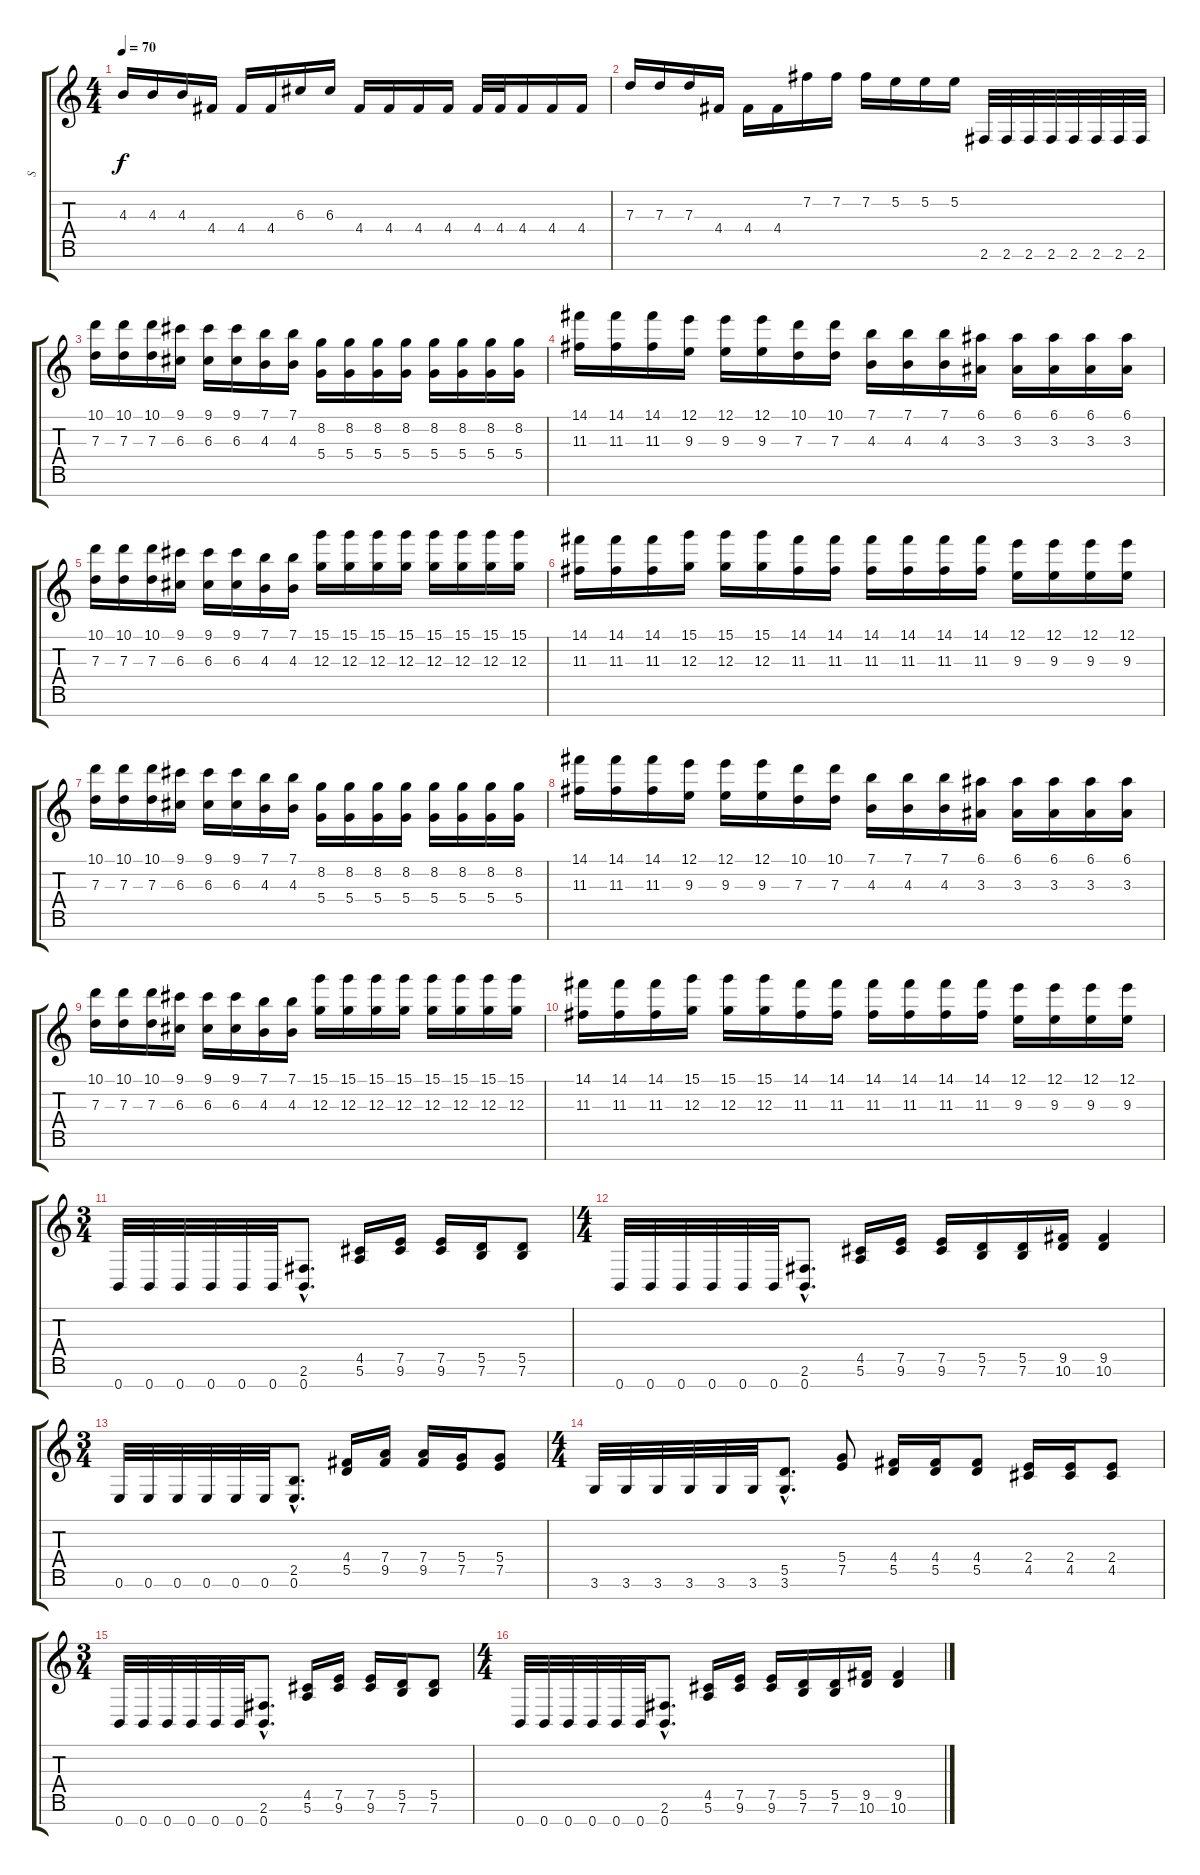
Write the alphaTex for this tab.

\track ("S" "S") {instrument distortionguitar}
\staff {score tabs}
\tuning (E4 B3 G3 D3 A2 E2 B1) {hide}
\ts (4 4)
\tempo 70
\clef g2
\ks c
4.3.16{dy f} 4.3.16 4.3.16 4.4.16 4.4.16 4.4.16 6.3.16 6.3.16 4.4.16 4.4.16 4.4.16 4.4.16 4.4.32 4.4.32 4.4.16 4.4.16 4.4.16 |
7.3.16 7.3.16 7.3.16 4.4.16 4.4.16 4.4.16 7.2.16 7.2.16 7.2.16 5.2.16 5.2.16 5.2.16 2.6.32 2.6.32 2.6.32 2.6.32 2.6.32 2.6.32 2.6.32 2.6.32 |
\section ("" " ")
(10.1 7.3).16 (10.1 7.3).16 (10.1 7.3).16 (9.1 6.3).16 (9.1 6.3).16 (9.1 6.3).16 (7.1 4.3).16 (7.1 4.3).16 (8.2 5.4).16 (8.2 5.4).16 (8.2 5.4).16 (8.2 5.4).16 (8.2 5.4).16 (8.2 5.4).16 (8.2 5.4).16 (8.2 5.4).16 |
(14.1 11.3).16 (14.1 11.3).16 (14.1 11.3).16 (12.1 9.3).16 (12.1 9.3).16 (12.1 9.3).16 (10.1 7.3).16 (10.1 7.3).16 (7.1 4.3).16 (7.1 4.3).16 (7.1 4.3).16 (6.1 3.3).16 (6.1 3.3).16 (6.1 3.3).16 (6.1 3.3).16 (6.1 3.3).16 |
(10.1 7.3).16 (10.1 7.3).16 (10.1 7.3).16 (9.1 6.3).16 (9.1 6.3).16 (9.1 6.3).16 (7.1 4.3).16 (7.1 4.3).16 (15.1 12.3).16 (15.1 12.3).16 (15.1 12.3).16 (15.1 12.3).16 (15.1 12.3).16 (15.1 12.3).16 (15.1 12.3).16 (15.1 12.3).16 |
(14.1 11.3).16 (14.1 11.3).16 (14.1 11.3).16 (15.1 12.3).16 (15.1 12.3).16 (15.1 12.3).16 (14.1 11.3).16 (14.1 11.3).16 (14.1 11.3).16 (14.1 11.3).16 (14.1 11.3).16 (14.1 11.3).16 (12.1 9.3).16 (12.1 9.3).16 (12.1 9.3).16 (12.1 9.3).16 |
(10.1 7.3).16 (10.1 7.3).16 (10.1 7.3).16 (9.1 6.3).16 (9.1 6.3).16 (9.1 6.3).16 (7.1 4.3).16 (7.1 4.3).16 (8.2 5.4).16 (8.2 5.4).16 (8.2 5.4).16 (8.2 5.4).16 (8.2 5.4).16 (8.2 5.4).16 (8.2 5.4).16 (8.2 5.4).16 |
(14.1 11.3).16 (14.1 11.3).16 (14.1 11.3).16 (12.1 9.3).16 (12.1 9.3).16 (12.1 9.3).16 (10.1 7.3).16 (10.1 7.3).16 (7.1 4.3).16 (7.1 4.3).16 (7.1 4.3).16 (6.1 3.3).16 (6.1 3.3).16 (6.1 3.3).16 (6.1 3.3).16 (6.1 3.3).16 |
(10.1 7.3).16 (10.1 7.3).16 (10.1 7.3).16 (9.1 6.3).16 (9.1 6.3).16 (9.1 6.3).16 (7.1 4.3).16 (7.1 4.3).16 (15.1 12.3).16 (15.1 12.3).16 (15.1 12.3).16 (15.1 12.3).16 (15.1 12.3).16 (15.1 12.3).16 (15.1 12.3).16 (15.1 12.3).16 |
(14.1 11.3).16 (14.1 11.3).16 (14.1 11.3).16 (15.1 12.3).16 (15.1 12.3).16 (15.1 12.3).16 (14.1 11.3).16 (14.1 11.3).16 (14.1 11.3).16 (14.1 11.3).16 (14.1 11.3).16 (14.1 11.3).16 (12.1 9.3).16 (12.1 9.3).16 (12.1 9.3).16 (12.1 9.3).16 |
\ts (3 4)
\section ("" " ")
0.7.32 0.7.32 0.7.32 0.7.32 0.7.32 0.7.32 (2.6{hac} 0.7{hac}).8{d} (4.5 5.6).16 (7.5 9.6).16 (7.5 9.6).16 (5.5 7.6).16 (5.5 7.6).8 |
\ts (4 4)
0.7.32 0.7.32 0.7.32 0.7.32 0.7.32 0.7.32 (2.6{hac} 0.7{hac}).8{d} (4.5 5.6).16 (7.5 9.6).16 (7.5 9.6).16 (5.5 7.6).16 (5.5 7.6).16 (9.5 10.6).16 (9.5 10.6).4 |
\ts (3 4)
0.6.32 0.6.32 0.6.32 0.6.32 0.6.32 0.6.32 (2.5{hac} 0.6{hac}).8{d} (4.4 5.5).16 (7.4 9.5).16 (7.4 9.5).16 (5.4 7.5).16 (5.4 7.5).8 |
\ts (4 4)
3.6.32 3.6.32 3.6.32 3.6.32 3.6.32 3.6.32 (5.5{hac} 3.6{hac}).8{d} (5.4 7.5).8 (4.4 5.5).16 (4.4 5.5).16 (4.4 5.5).8 (2.4 4.5).16 (2.4 4.5).16 (2.4 4.5).8 |
\ts (3 4)
0.7.32 0.7.32 0.7.32 0.7.32 0.7.32 0.7.32 (2.6{hac} 0.7{hac}).8{d} (4.5 5.6).16 (7.5 9.6).16 (7.5 9.6).16 (5.5 7.6).16 (5.5 7.6).8 |
\ts (4 4)
0.7.32 0.7.32 0.7.32 0.7.32 0.7.32 0.7.32 (2.6{hac} 0.7{hac}).8{d} (4.5 5.6).16 (7.5 9.6).16 (7.5 9.6).16 (5.5 7.6).16 (5.5 7.6).16 (9.5 10.6).16 (9.5 10.6).4
